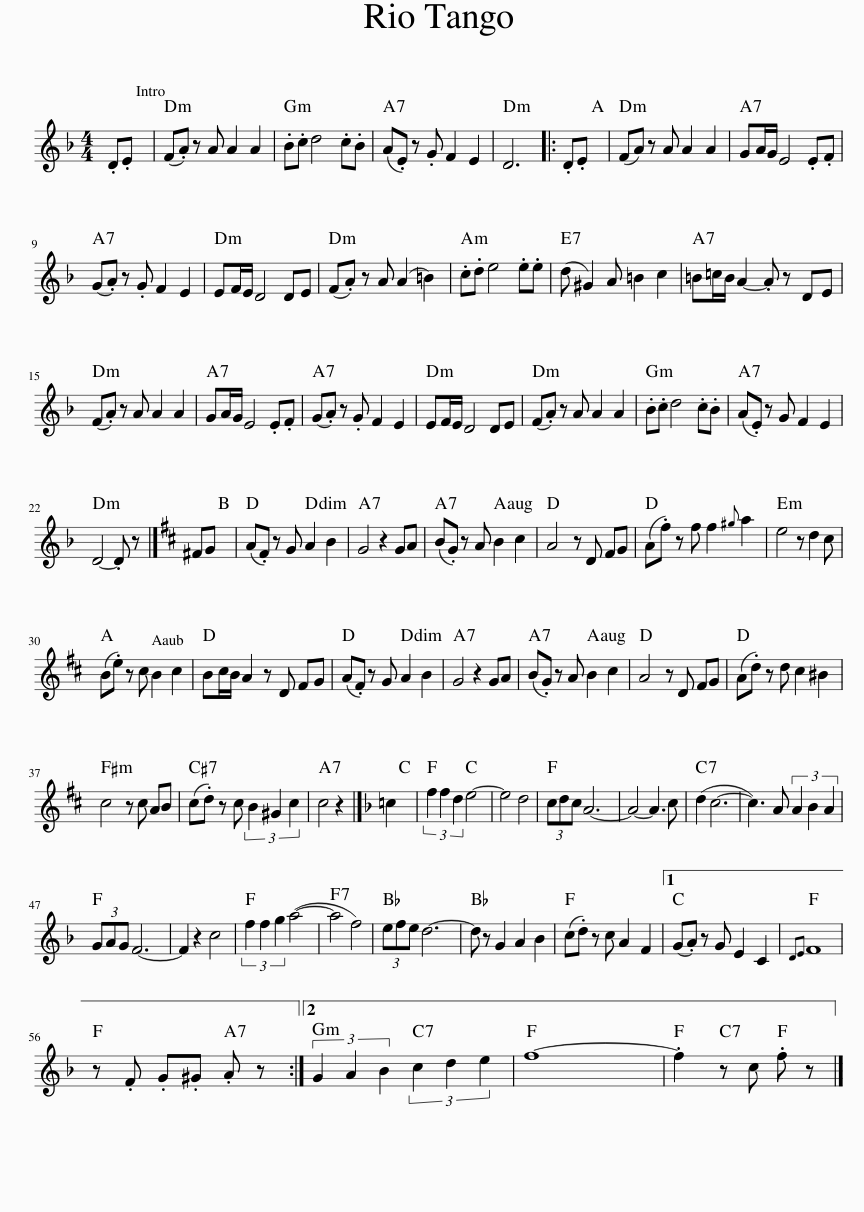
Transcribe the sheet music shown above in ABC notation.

X:1
L:1/8
M:4/4
I:linebreak $
K:Dmin
V:1 treble
V:1
 .D.E | (F.A) z A A2 A2 | .B.c d4 .c.B | (A.E) z .G F2 E2 | D6 |: %5
 .D.E | (FA) z A A2 A2 | GA/G/ E4 .E.F |$ (G.A) z .G F2 E2 | EF/E/ D4 DE | %10
 (F.A) z A (A2 =B2) | .c.d e4 .e.e | (d ^G2) A =B2 c2 | =B=c/B/ A2- .A z DE |$ (F.A) z A A2 A2 | %15
 GA/G/ E4 .E.F | (G.A) z .G F2 E2 | EF/E/ D4 DE | (F.A) z A A2 A2 | .B.c d4 .c.B | %20
 (A.E) z G F2 E2 |$ D4- .D z |][K:D] ^FG | (A.F) z G A2 B2 | G4 z2 GA | %25
 (B.G) z A B2 c2 | A4 z D FG | (A.f) z f f2{^g} a2 | e4 z d2 c |$ (B.e) z c B2 c2 | %30
 Bc/B/ A2 z D FG | (A.F) z G A2 B2 | G4 z2 GA | (B.G) z A B2 c2 | A4 z D FG | %35
 (A.d) z d c2 ^B2 |$ c4 z c AB | (c.d) z c (3B2 ^G2 c2 | c4 z2 |][K:F] =c2 | %40
 (3f2 f2 d2 e4- | e4 d4 | (3cdc A6- | A4- A3 c | (d2 c6- | %45
 c3) A (3A2 B2 A2 |$ (3GAG F6- | F2 z2 c4 | (3f2 f2 g2 (a4- | a4 f4) | %50
 (3efe d6- | d z G2 A2 B2 | (c.d) z c A2 F2 |1 (G.A) z G E2 C2 |{DE} F8 |$ %55
 z .F .G.^G .A z :|2 (3G2 A2 B2 (3c2 d2 e2 | f8- | .f2 z c .f z |] %59
